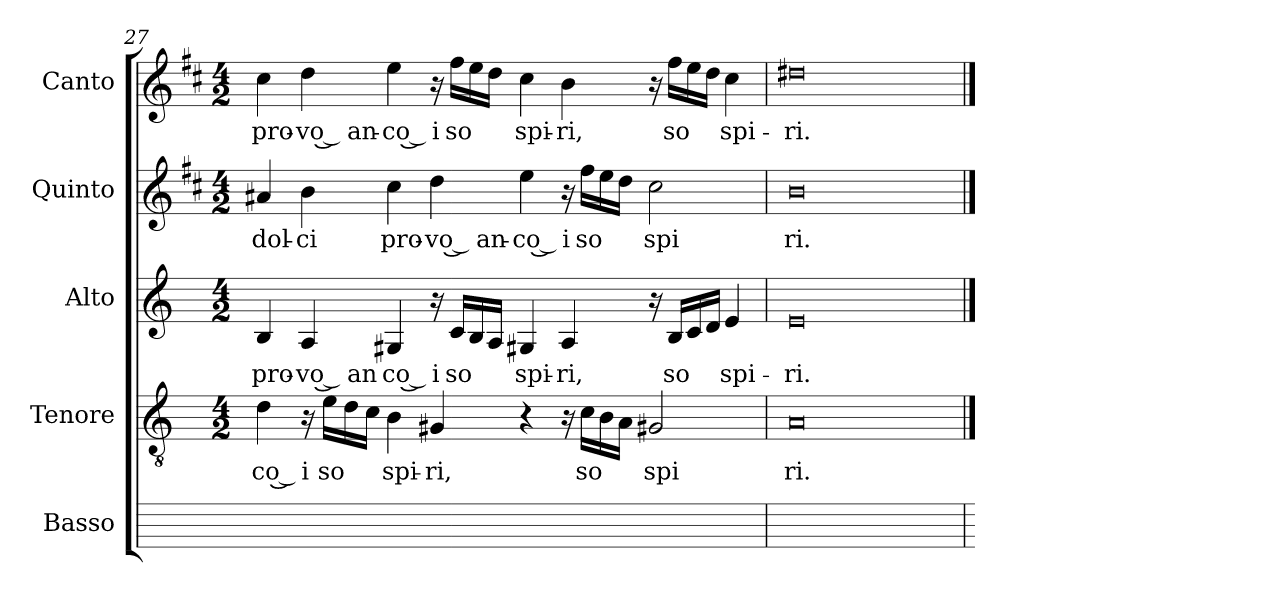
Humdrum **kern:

**kern	**kern	**text	**kern	**text	**kern	**text	**kern	**text
*part5	*part4	*part4	*part3	*part3	*part2	*part2	*part1	*part1
*staff5	*staff4	*staff4	*staff3	*staff3	*staff2	*staff2	*staff1	*staff1
*I"Basso	*I"Tenore	*	*I"Alto	*	*I"Quinto	*	*I"Canto	*
*	*clefGv2	*	*clefG2	*	*clefG2	*	*clefG2	*
*	*	*	*	*	*ITrd1c2	*	*ITrd1c2	*
*	*k[]	*	*k[]	*	*k[]	*	*k[]	*
*	*C:	*	*C:	*	*C:	*	*C:	*
*	*M4/2	*	*M4/2	*	*M4/2	*	*M4/2	*
=27A	=27A	=27A	=27A	=27A	=27A	=27A	=27A	=27A
!	!	!LO:LY:b	!	!LO:LY:b	!	!LO:LY:b	!	!LO:LY:b
4ryy	4d	-co͜ i	4B	pro-	4g#X	dol-	4b	pro-
!	!	!	!	!LO:LY:b	!	!LO:LY:b	!	!LO:LY:b
1..ryy	16r	.	4A	-vo͜ an	4a	-ci	4cc	-vo͜ an-
!	!	!LO:LY:b	!	!	!	!	!	!
.	16eLL	so	.	.	.	.	.	.
.	16d	.	.	.	.	.	.	.
.	16cJJ	.	.	.	.	.	.	.
!	!	!LO:LY:b	!	!LO:LY:b	!	!LO:LY:b	!	!LO:LY:b
.	4B	spi-	4G#X	co͜ i	4b	pro-	4dd	-co͜ i
!	!	!LO:LY:b	!	!	!	!LO:LY:b	!	!
.	4G#X	-ri,	16r	.	4cc	-vo͜ an-	16r	.
!	!	!	!	!LO:LY:b	!	!	!	!LO:LY:b
.	.	.	16cLL	so	.	.	16eeLL	so
.	.	.	16B	.	.	.	16dd	.
.	.	.	16AJJ	.	.	.	16ccJJ	.
!	!	!	!	!LO:LY:b	!	!LO:LY:b	!	!LO:LY:b
.	4r	.	4G#X	spi-	4dd	-co͜ i	4b	spi-
!	!	!	!	!LO:LY:b	!	!	!	!LO:LY:b
.	16r	.	4A	-ri,	16r	.	4a	-ri,
!	!	!LO:LY:b	!	!	!	!LO:LY:b	!	!
.	16cLL	so	.	.	16eeLL	so	.	.
.	16B	.	.	.	16dd	.	.	.
.	16AJJ	.	.	.	16ccJJ	.	.	.
!	!	!LO:LY:b	!	!	!	!LO:LY:b	!	!
.	2G#X	spi	16r	.	2b	spi	16r	.
!	!	!	!	!LO:LY:b	!	!	!	!LO:LY:b
.	.	.	16BLL	so	.	.	16eeLL	so
.	.	.	16c	.	.	.	16dd	.
.	.	.	16dJJ	.	.	.	16ccJJ	.
!	!	!	!	!LO:LY:b	!	!	!	!LO:LY:b
.	.	.	4e	spi-	.	.	4b	spi-
=28	=28	=28	=28	=28	=28	=28	=28	=28
!	!	!LO:LY:b	!	!LO:LY:b	!	!LO:LY:b	!	!LO:LY:b
4ryy	0A	ri.	0e	-ri.	0a	ri.	0cc#X	-ri.
1..ryy	.	.	.	.	.	.	.	.
=	==	==	==	==	==	==	==	==
*-	*-	*-	*-	*-	*-	*-	*-	*-
